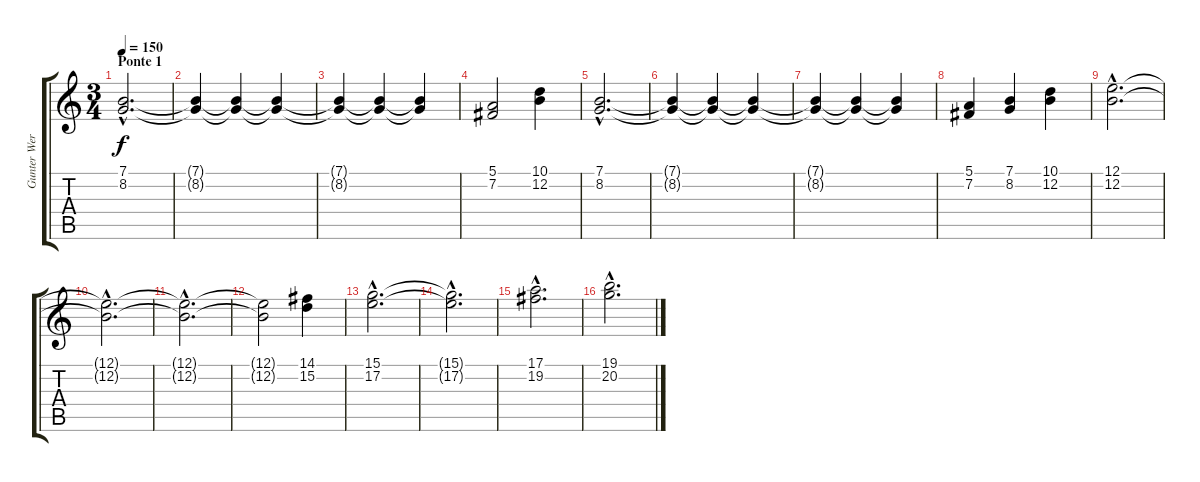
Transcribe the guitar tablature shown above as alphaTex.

\track ("Gunter Werno" "Gunter Wer") {instrument brightacousticpiano}
\staff {score tabs}
\tuning (E4 B3 G3 D3 A2 E2) {hide}
\ts (3 4)
\section ("" "Ponte 1")
\tempo 150
\clef g2
\ks c
(7.1{hac} 8.2{hac}).2{d dy f volume 9 instrument synthstrings1} |
(7.1{t} 8.2{t}).4 (7.1{t} 8.2{t}).4 (7.1{t} 8.2{t}).4 |
(7.1{t} 8.2{t}).4 (7.1{t} 8.2{t}).4 (7.1{t} 8.2{t}).4 |
(5.1 7.2).2 (10.1 12.2).4 |
(7.1{hac} 8.2{hac}).2{d volume 9 instrument synthstrings1} |
(7.1{t} 8.2{t}).4 (7.1{t} 8.2{t}).4 (7.1{t} 8.2{t}).4 |
(7.1{t} 8.2{t}).4 (7.1{t} 8.2{t}).4 (7.1{t} 8.2{t}).4 |
(5.1 7.2).4 (7.1 8.2).4 (10.1 12.2).4 |
(12.1{hac} 12.2{hac}).2{d volume 10 instrument synthstrings1} |
(12.1{hac t} 12.2{hac t}).2{d} |
(12.1{hac t} 12.2{hac t}).2{d} |
(12.1{t} 12.2{t}).2 (14.1 15.2).4 |
(15.1{hac} 17.2{hac}).2{d volume 9 instrument synthstrings1} |
(15.1{hac t} 17.2{hac t}).2{d volume 10 instrument synthstrings1} |
(17.1{hac} 19.2{hac}).2{d volume 9 instrument synthstrings1} |
(19.1{hac} 20.2{hac}).2{d}
